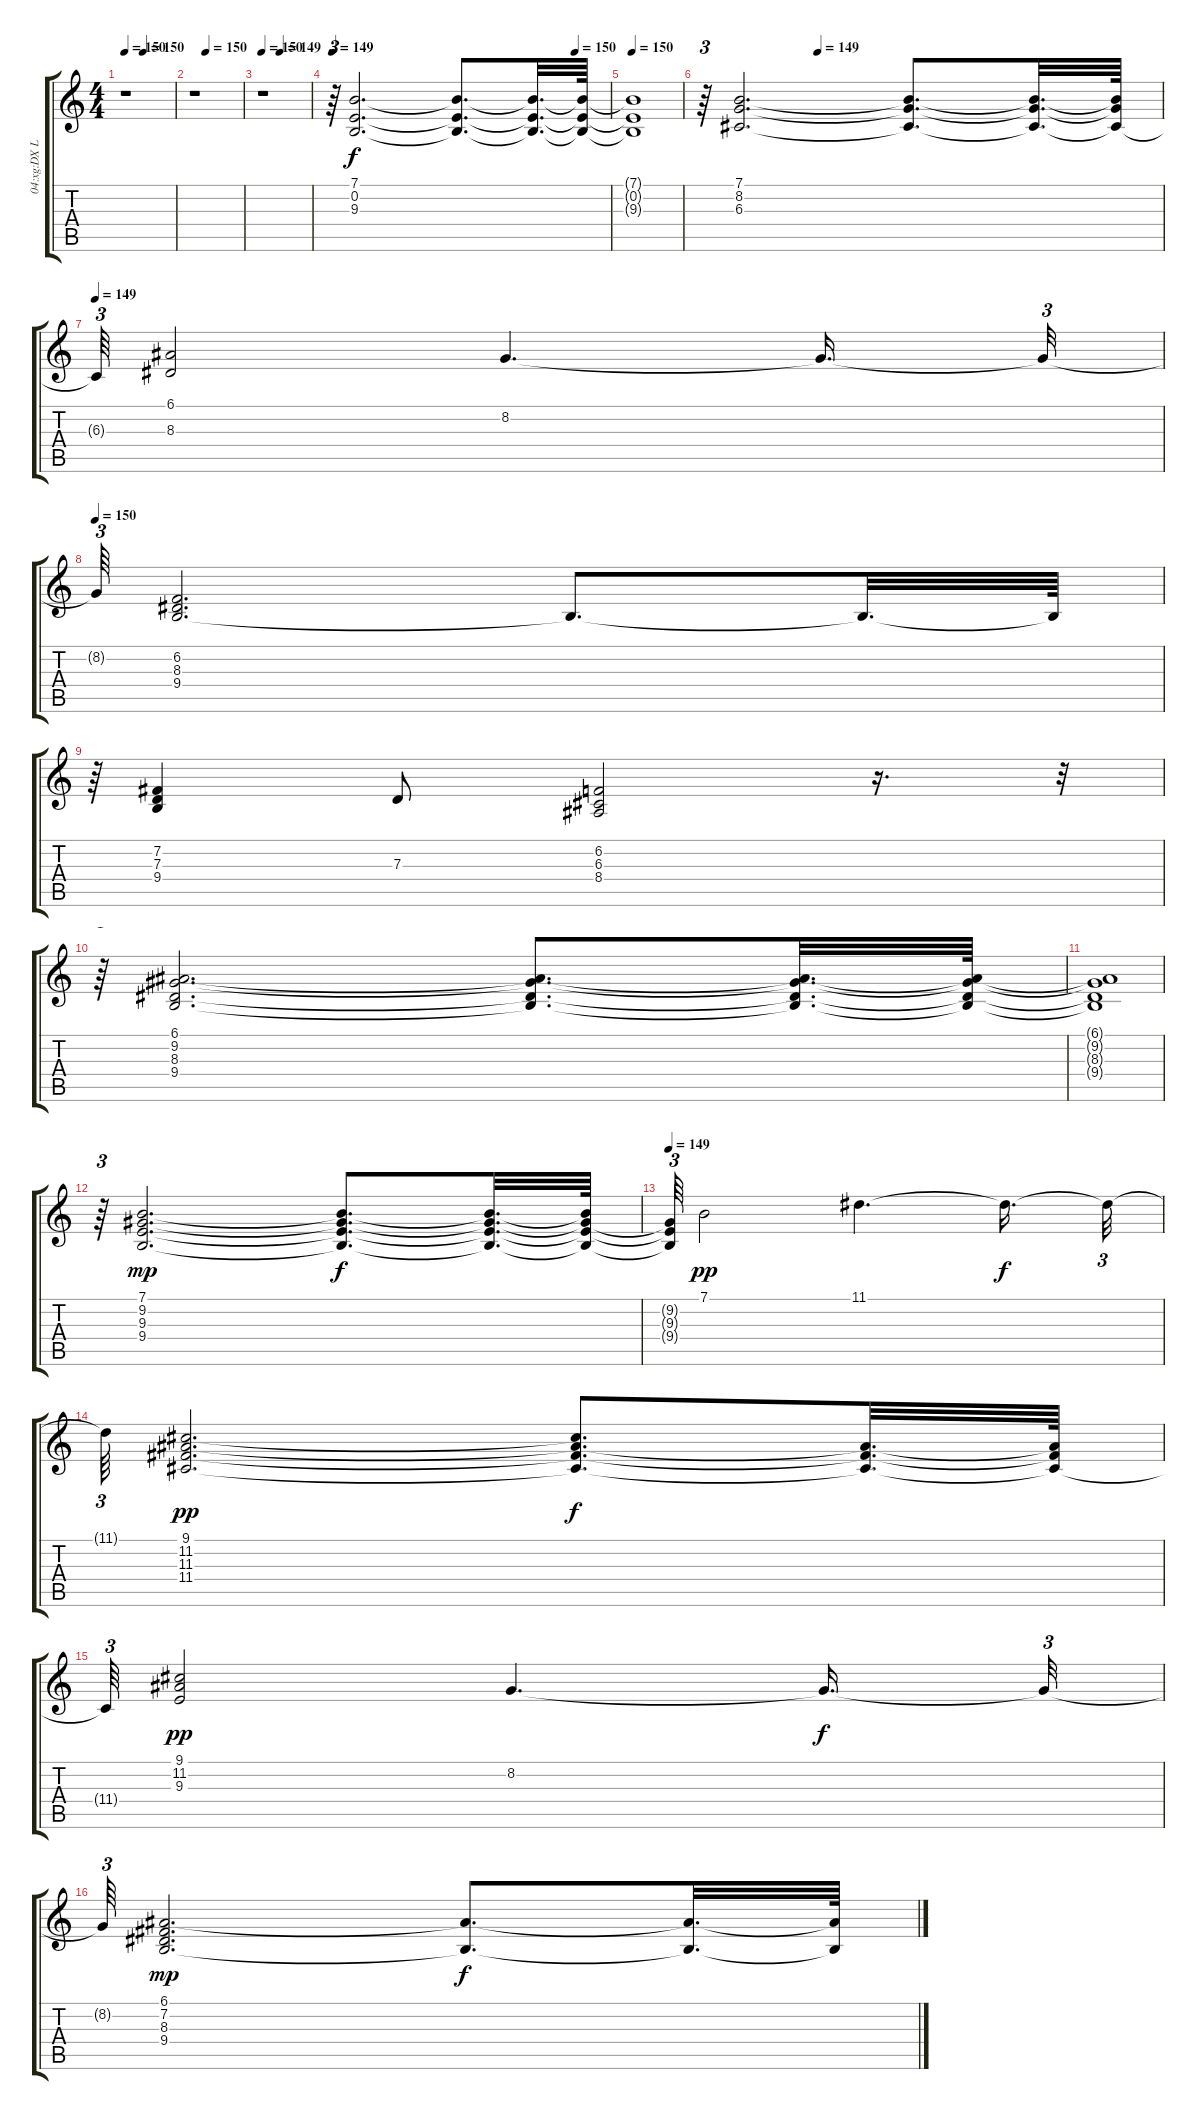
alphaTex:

\track ("04:xg:DX Legend" "04:xg:DX L") {instrument electricpiano2}
\staff {score tabs}
\tuning (E4 B3 G3 D3 A2 E2) {hide}
\ts (4 4)
\tempo 150
\tempo (150 0.375)
\clef g2
\ks c
r.1{dy fff} |
\tempo (150 0.25)
r.1 |
\tempo 150
\tempo (149 0.375)
r.1 |
\tempo 149
\tempo (150 0.875)
r.64{tu (3 2)} (7.1 0.2 9.3).2{d dy f} (7.1{t} 0.2{t} 9.3{t}).8{d} (7.1{t} 0.2{t} 9.3{t}).32{d} (7.1{t} 0.2{t} 9.3{t}).64 |
\tempo 150
(7.1{t} 0.2{t} 9.3{t}).1 |
\tempo (149 0.25)
r.64{tu (3 2)} (7.1 8.2 6.3).2{d} (7.1{t} 8.2{t} 6.3{t}).8{d} (7.1{t} 8.2{t} 6.3{t}).32{d} (7.1{t} 8.2{t} 6.3{t}).64 |
\tempo 149
6.3{t}.64{tu (3 2)} (6.1 8.3).2 8.2.4{d} 8.2{t}.16{d} 8.2{t}.32{tu (3 2)} |
\tempo 150
8.2{t}.64{tu (3 2)} (6.2 8.3 9.4).2{d} 9.4{t}.8{d} 9.4{t}.32{d} 9.4{t}.64 |
r.64{tu (3 2)} (7.2 7.3 9.4).4 7.3.8 (6.2 6.3 8.4).2 r.16{d} r.32{tu (3 2)} |
r.64{tu (3 2)} (6.1 9.2 8.3 9.4).2{d} (6.1{t} 9.2{t} 8.3{t} 9.4{t}).8{d} (6.1{t} 9.2{t} 8.3{t} 9.4{t}).32{d} (6.1{t} 9.2{t} 8.3{t} 9.4{t}).64 |
(6.1{t} 9.2{t} 8.3{t} 9.4{t}).1 |
r.64{tu (3 2)} (7.1 9.2 9.3 9.4).2{d dy mp} (7.1{t} 9.2{t} 9.3{t} 9.4{t}).8{d dy f} (7.1{t} 9.2{t} 9.3{t} 9.4{t}).32{d} (7.1{t} 9.2{t} 9.3{t} 9.4{t}).64 |
\tempo 149
(9.2{t} 9.3{t} 9.4{t}).64{tu (3 2)} 7.1.2{dy pp} 11.1.4{d} 11.1{t}.16{d dy f} 11.1{t}.32{tu (3 2)} |
11.1{t}.64{tu (3 2)} (9.1 11.2 11.3 11.4).2{d dy pp} (9.1{t} 11.2{t} 11.3{t} 11.4{t}).8{d dy f} (11.2{t} 11.3{t} 11.4{t}).32{d} (11.2{t} 11.3{t} 11.4{t}).64 |
11.4{t}.64{tu (3 2)} (9.1 11.2 9.3).2{dy pp} 8.2.4{d} 8.2{t}.16{d dy f} 8.2{t}.32{tu (3 2)} |
8.2{t}.64{tu (3 2)} (6.1 7.2 8.3 9.4).2{d dy mp} (6.1{t} 9.4{t}).8{d dy f} (6.1{t} 9.4{t}).32{d} (6.1{t} 9.4{t}).64
